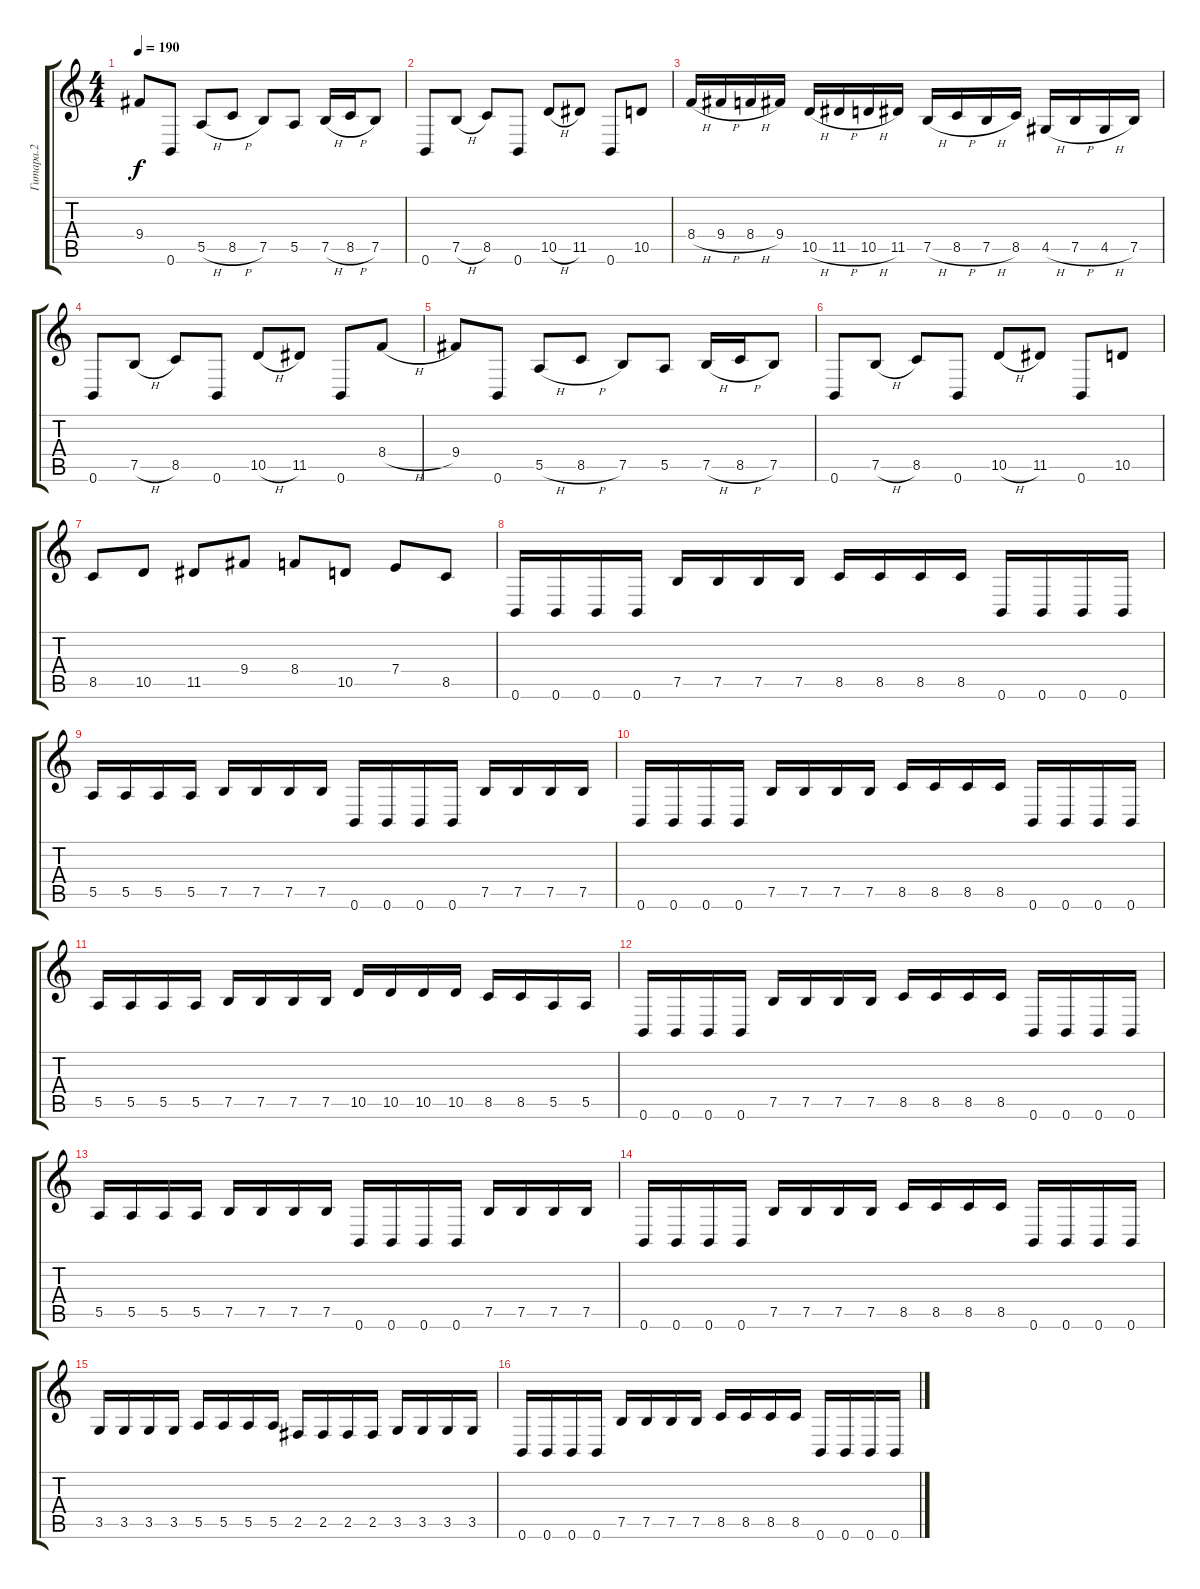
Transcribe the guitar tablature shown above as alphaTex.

\track ("Гитара.2" "Гитара.2") {instrument distortionguitar}
\staff {score tabs}
\tuning (B3 Gb3 D3 A2 E2 B1) {hide}
\ts (4 4)
\tempo 190
\clef g2
\ks c
9.4.8{dy f} 0.6.8 5.5{h}.8 8.5{h}.8 7.5.8 5.5.8 7.5{h}.16 8.5{h}.16 7.5.8 |
0.6.8 7.5{h}.8 8.5.8 0.6.8 10.5{h}.8 11.5.8 0.6.8 10.5.8 |
8.4{h}.16 9.4{h}.16 8.4{h}.16 9.4.16 10.5{h}.16 11.5{h}.16 10.5{h}.16 11.5.16 7.5{h}.16 8.5{h}.16 7.5{h}.16 8.5.16 4.5{h}.16 7.5{h}.16 4.5{h}.16 7.5.16 |
0.6.8 7.5{h}.8 8.5.8 0.6.8 10.5{h}.8 11.5.8 0.6.8 8.4{h}.8 |
9.4.8 0.6.8 5.5{h}.8 8.5{h}.8 7.5.8 5.5.8 7.5{h}.16 8.5{h}.16 7.5.8 |
0.6.8 7.5{h}.8 8.5.8 0.6.8 10.5{h}.8 11.5.8 0.6.8 10.5.8 |
8.5.8 10.5.8 11.5.8 9.4.8 8.4.8 10.5.8 7.4.8 8.5.8 |
0.6.16 0.6.16 0.6.16 0.6.16 7.5.16 7.5.16 7.5.16 7.5.16 8.5.16 8.5.16 8.5.16 8.5.16 0.6.16 0.6.16 0.6.16 0.6.16 |
5.5.16 5.5.16 5.5.16 5.5.16 7.5.16 7.5.16 7.5.16 7.5.16 0.6.16 0.6.16 0.6.16 0.6.16 7.5.16 7.5.16 7.5.16 7.5.16 |
0.6.16 0.6.16 0.6.16 0.6.16 7.5.16 7.5.16 7.5.16 7.5.16 8.5.16 8.5.16 8.5.16 8.5.16 0.6.16 0.6.16 0.6.16 0.6.16 |
5.5.16 5.5.16 5.5.16 5.5.16 7.5.16 7.5.16 7.5.16 7.5.16 10.5.16 10.5.16 10.5.16 10.5.16 8.5.16 8.5.16 5.5.16 5.5.16 |
0.6.16 0.6.16 0.6.16 0.6.16 7.5.16 7.5.16 7.5.16 7.5.16 8.5.16 8.5.16 8.5.16 8.5.16 0.6.16 0.6.16 0.6.16 0.6.16 |
5.5.16 5.5.16 5.5.16 5.5.16 7.5.16 7.5.16 7.5.16 7.5.16 0.6.16 0.6.16 0.6.16 0.6.16 7.5.16 7.5.16 7.5.16 7.5.16 |
0.6.16 0.6.16 0.6.16 0.6.16 7.5.16 7.5.16 7.5.16 7.5.16 8.5.16 8.5.16 8.5.16 8.5.16 0.6.16 0.6.16 0.6.16 0.6.16 |
3.5.16 3.5.16 3.5.16 3.5.16 5.5.16 5.5.16 5.5.16 5.5.16 2.5.16 2.5.16 2.5.16 2.5.16 3.5.16 3.5.16 3.5.16 3.5.16 |
0.6.16 0.6.16 0.6.16 0.6.16 7.5.16 7.5.16 7.5.16 7.5.16 8.5.16 8.5.16 8.5.16 8.5.16 0.6.16 0.6.16 0.6.16 0.6.16
